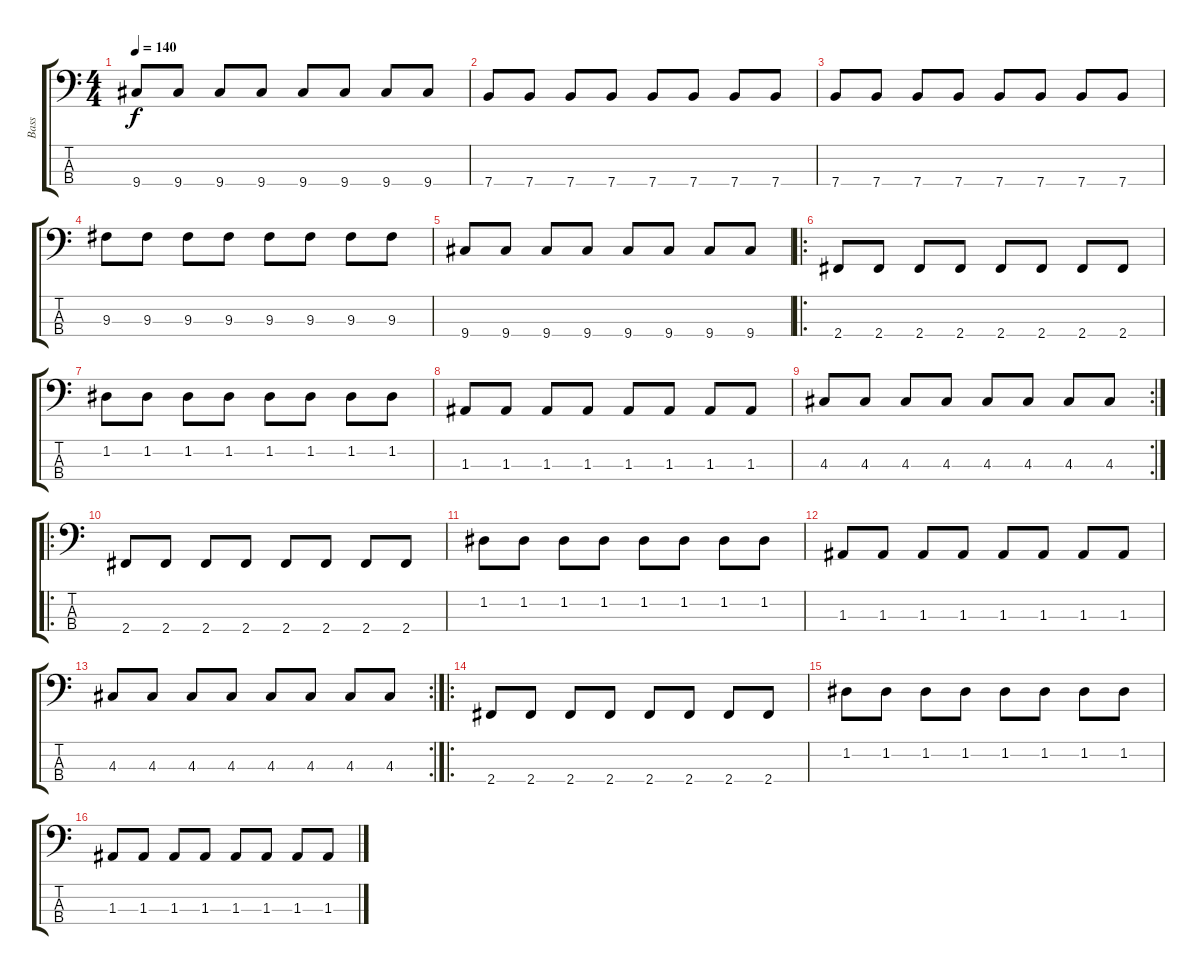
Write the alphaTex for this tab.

\track ("Bass" "Bass") {instrument electricbasspick}
\staff {score tabs}
\tuning (G2 D2 A1 E1) {hide}
\ts (4 4)
\tempo 140
\clef f4
\ks c
9.4.8{dy f} 9.4.8 9.4.8 9.4.8 9.4.8 9.4.8 9.4.8 9.4.8 |
7.4.8 7.4.8 7.4.8 7.4.8 7.4.8 7.4.8 7.4.8 7.4.8 |
7.4.8 7.4.8 7.4.8 7.4.8 7.4.8 7.4.8 7.4.8 7.4.8 |
9.3.8 9.3.8 9.3.8 9.3.8 9.3.8 9.3.8 9.3.8 9.3.8 |
9.4.8 9.4.8 9.4.8 9.4.8 9.4.8 9.4.8 9.4.8 9.4.8 |
\ro
2.4.8 2.4.8 2.4.8 2.4.8 2.4.8 2.4.8 2.4.8 2.4.8 |
1.2.8 1.2.8 1.2.8 1.2.8 1.2.8 1.2.8 1.2.8 1.2.8 |
1.3.8 1.3.8 1.3.8 1.3.8 1.3.8 1.3.8 1.3.8 1.3.8 |
\rc 2
4.3.8 4.3.8 4.3.8 4.3.8 4.3.8 4.3.8 4.3.8 4.3.8 |
\ro
2.4.8 2.4.8 2.4.8 2.4.8 2.4.8 2.4.8 2.4.8 2.4.8 |
1.2.8 1.2.8 1.2.8 1.2.8 1.2.8 1.2.8 1.2.8 1.2.8 |
1.3.8 1.3.8 1.3.8 1.3.8 1.3.8 1.3.8 1.3.8 1.3.8 |
\rc 2
4.3.8 4.3.8 4.3.8 4.3.8 4.3.8 4.3.8 4.3.8 4.3.8 |
\ro
2.4.8 2.4.8 2.4.8 2.4.8 2.4.8 2.4.8 2.4.8 2.4.8 |
1.2.8 1.2.8 1.2.8 1.2.8 1.2.8 1.2.8 1.2.8 1.2.8 |
1.3.8 1.3.8 1.3.8 1.3.8 1.3.8 1.3.8 1.3.8 1.3.8
